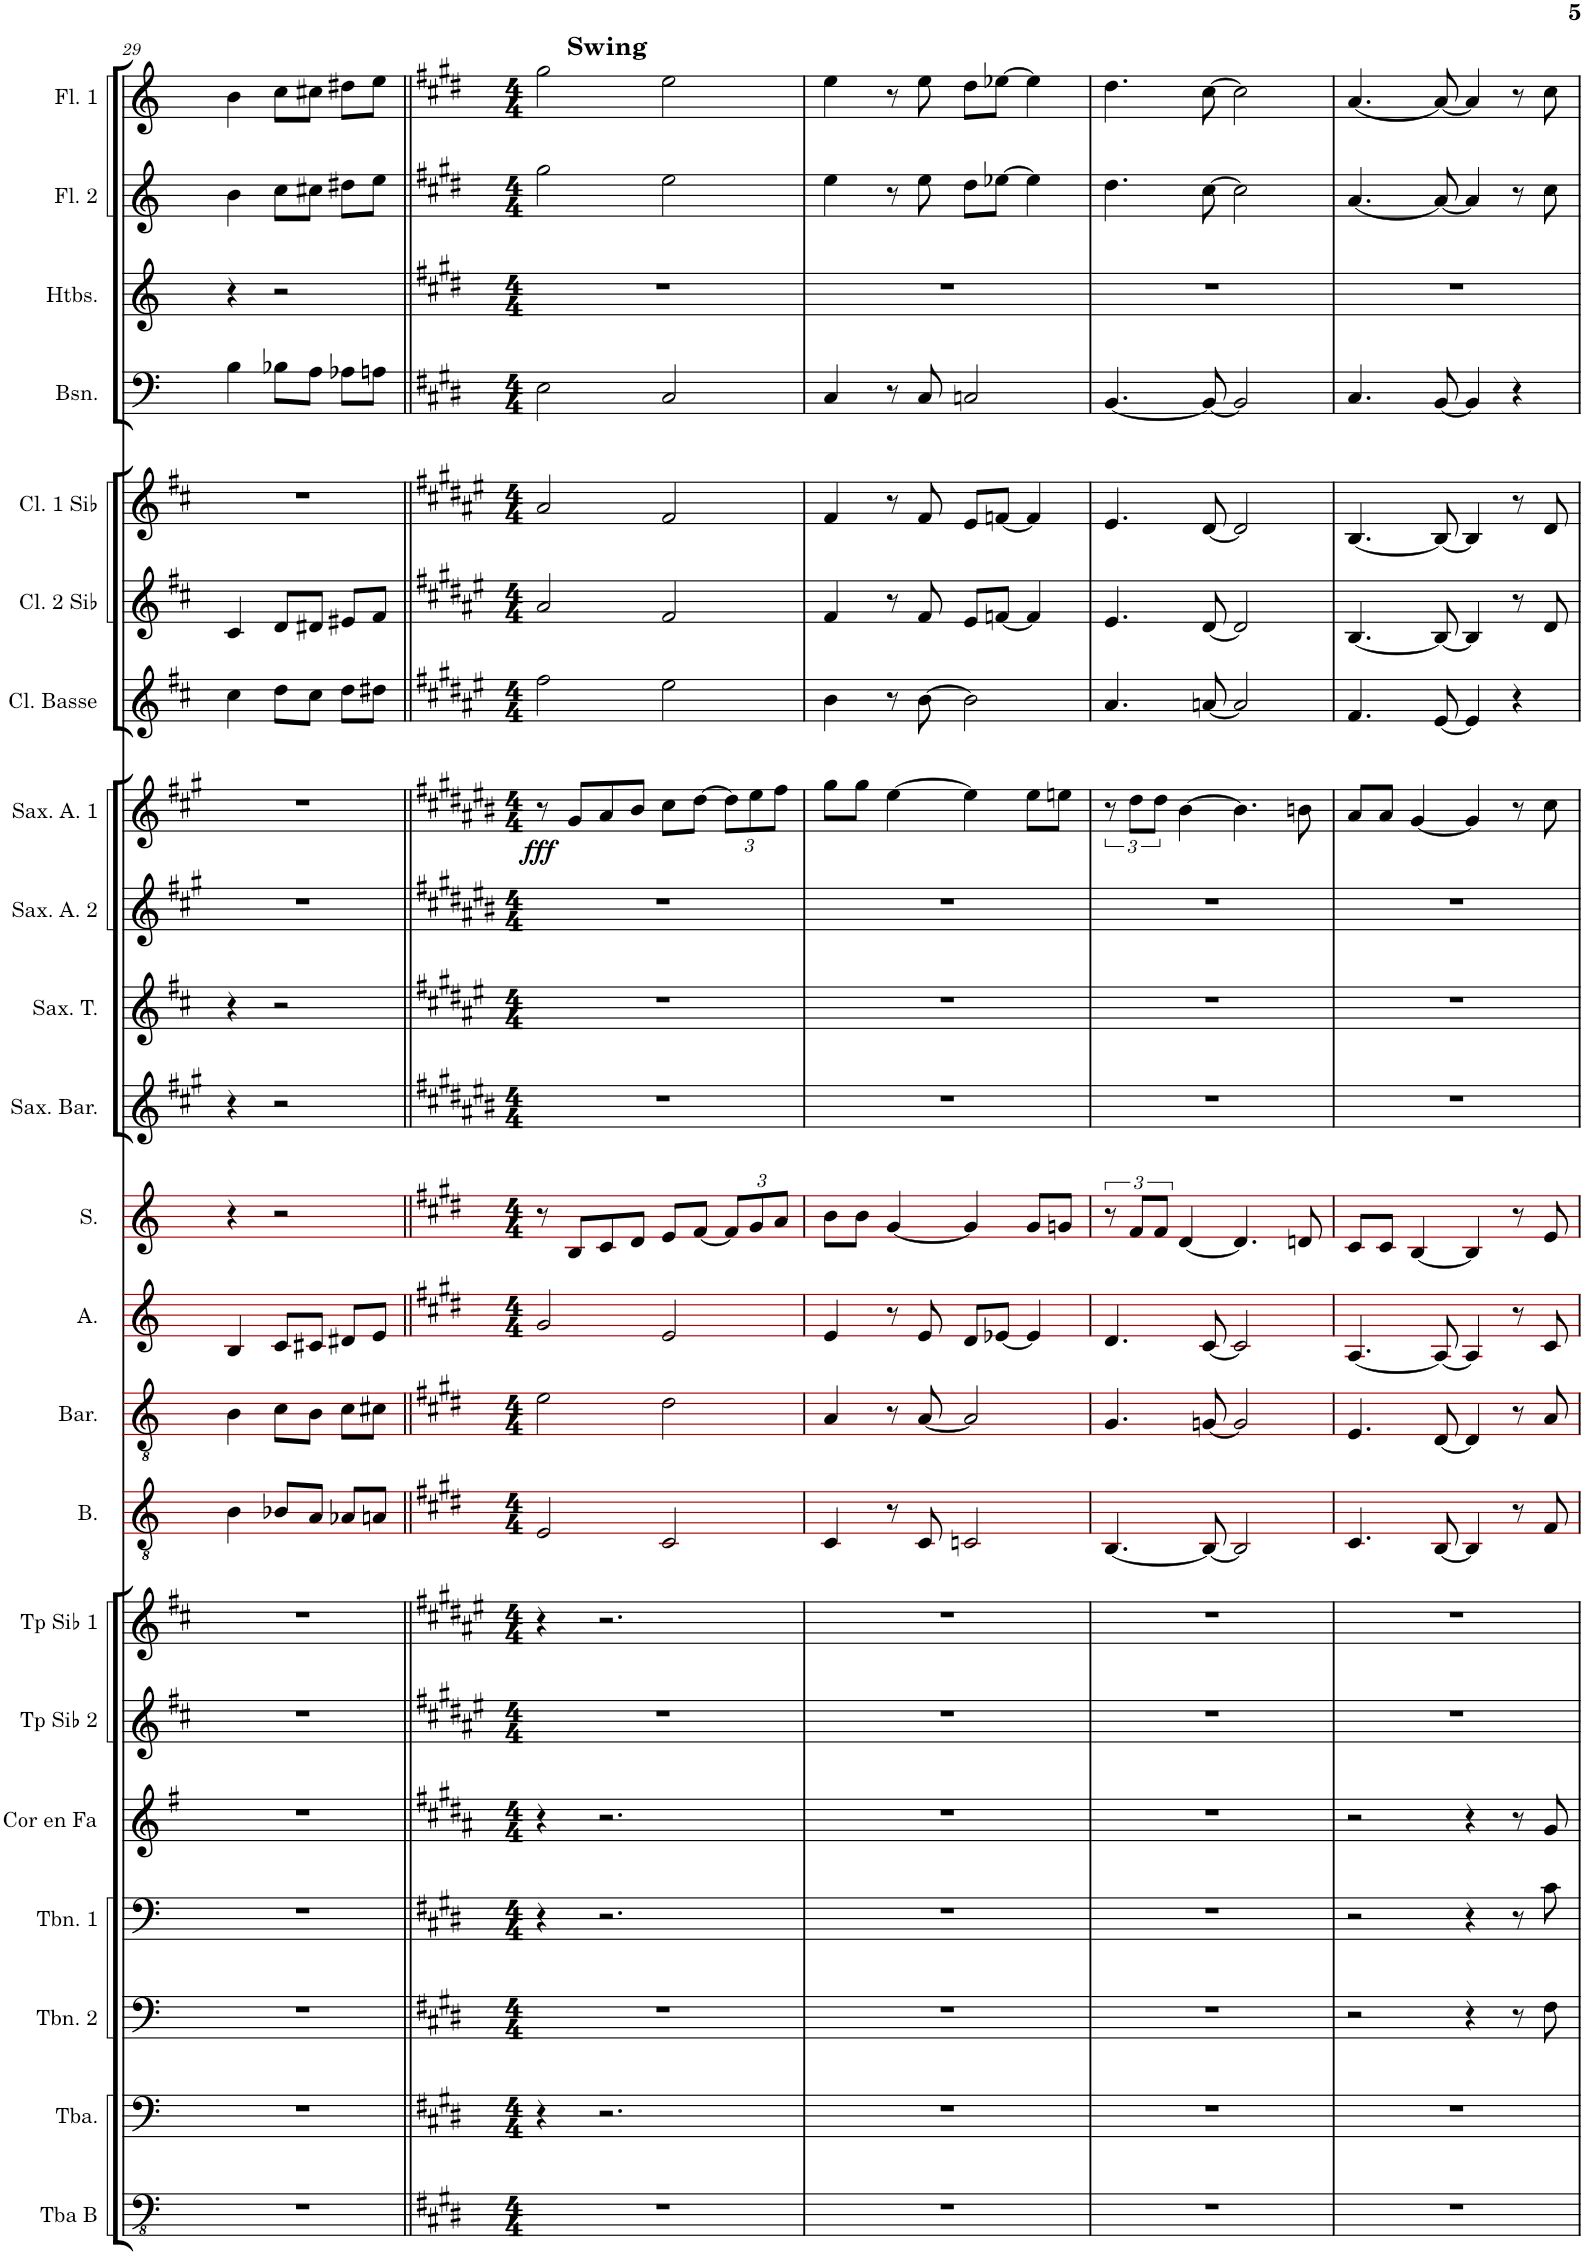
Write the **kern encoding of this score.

**kern	**kern	**kern	**kern	**kern	**kern	**kern	**kern	**kern	**kern	**kern	**kern	**kern	**kern	**kern	**dynam	**kern	**kern	**kern	**kern	**kern	**kern	**kern
*part22	*part21	*part20	*part19	*part18	*part17	*part16	*part15	*part14	*part13	*part12	*part11	*part10	*part9	*part8	*part8	*part7	*part6	*part5	*part4	*part3	*part2	*part1
*staff22	*staff21	*staff20	*staff19	*staff18	*staff17	*staff16	*staff15	*staff14	*staff13	*staff12	*staff11	*staff10	*staff9	*staff8	*staff8	*staff7	*staff6	*staff5	*staff4	*staff3	*staff2	*staff1
*I"Tuba basse	*I"Tuba	*I"Trombone 2	*I"Trombone 1	*I"Cor en Fa	*I"Trompette 2 en Sib	*I"Trompette 1 en Sib	*I"Basse	*I"Baryton	*I"Alto	*I"Soprano	*I"Saxophone Baryton	*I"Saxophone Ténor	*I"Saxophone Alto 2	*I"Saxophone Alto 1	*	*I"Clarinette Basse	*I"Clarinette 2 en Sib	*I"Clarinette 1 en Sib	*I"Basson	*I"Hautbois	*I"Flûte 2	*I"Flûte 1
*I'Tba B	*I'Tba.	*I'Tbn. 2	*I'Tbn. 1	*I'Cor en Fa	*I'Tp Sib 2	*I'Tp Sib 1	*I'B.	*I'Bar.	*I'A.	*I'S.	*I'Sax. Bar.	*I'Sax. T.	*I'Sax. A. 2	*I'Sax. A. 1	*	*I'Cl. Basse	*I'Cl. 2 Sib	*I'Cl. 1 Sib	*I'Bsn.	*I'Htbs.	*I'Fl. 2	*I'Fl. 1
!!LO:PB:g=z
*clefFv4	*clefF4	*clefF4	*clefF4	*clefG2	*clefG2	*clefG2	*clefGv2	*clefGv2	*clefG2	*clefG2	*clefG2	*clefG2	*clefG2	*clefG2	*	*clefG2	*clefG2	*clefG2	*clefF4	*clefG2	*clefG2	*clefG2
*	*	*	*	*Trd4c7	*Trd1c2	*Trd1c2	*	*	*	*	*Trd12c21	*Trd8c14	*Trd5c9	*Trd5c9	*	*Trd8c14	*Trd1c2	*Trd1c2	*	*	*	*
*k[]	*k[]	*k[]	*k[]	*k[f#]	*k[f#c#]	*k[f#c#]	*k[]	*k[]	*k[]	*k[]	*k[f#c#g#]	*k[f#c#]	*k[f#c#g#]	*k[f#c#g#]	*	*k[f#c#]	*k[f#c#]	*k[f#c#]	*k[]	*k[]	*k[]	*k[]
*M3/4	*M3/4	*M3/4	*M3/4	*M3/4	*M3/4	*M3/4	*M3/4	*M3/4	*M3/4	*M3/4	*M3/4	*M3/4	*M3/4	*M3/4	*	*M3/4	*M3/4	*M3/4	*M3/4	*M3/4	*M3/4	*M3/4
=29	=29	=29	=29	=29	=29	=29	=29	=29	=29	=29	=29	=29	=29	=29	=29	=29	=29	=29	=29	=29	=29	=29
2.r	2.r	2.r	2.r	2.r	2.r	2.r	4B\	4B\	4B/	4r	4r	4r	2.r	2.r	.	4cc#\	4c#/	2.r	4B\	4r	4b\	4b\
.	.	.	.	.	.	.	8B-X/L	8c\L	8c/L	2r	2r	2r	.	.	.	8dd\L	8d/L	.	8B-X\L	2r	8cc\L	8cc\L
.	.	.	.	.	.	.	8A/J	8B\J	8c#X/J	.	.	.	.	.	.	8cc#\J	8d#X/J	.	8A\J	.	8cc#X\J	8cc#X\J
.	.	.	.	.	.	.	8A-X/L	8c\L	8d#X/L	.	.	.	.	.	.	8dd\L	8e#X/L	.	8A-X\L	.	8dd#X\L	8dd#X\L
.	.	.	.	.	.	.	8An/J	8c#X\J	8e/J	.	.	.	.	.	.	8dd#X\J	8f#/J	.	8An\J	.	8ee\J	8ee\J
=30||	=30||	=30||	=30||	=30||	=30||	=30||	=30||	=30||	=30||	=30||	=30||	=30||	=30||	=30||	=30||	=30||	=30||	=30||	=30||	=30||	=30||	=30||
*k[f#c#g#d#]	*k[f#c#g#d#]	*k[f#c#g#d#]	*k[f#c#g#d#]	*k[f#c#g#d#a#]	*k[f#c#g#d#a#e#]	*k[f#c#g#d#a#e#]	*k[f#c#g#d#]	*k[f#c#g#d#]	*k[f#c#g#d#]	*k[f#c#g#d#]	*k[f#c#g#d#a#e#b#]	*k[f#c#g#d#a#e#]	*k[f#c#g#d#a#e#b#]	*k[f#c#g#d#a#e#b#]	*	*k[f#c#g#d#a#e#]	*k[f#c#g#d#a#e#]	*k[f#c#g#d#a#e#]	*k[f#c#g#d#]	*k[f#c#g#d#]	*k[f#c#g#d#]	*k[f#c#g#d#]
*M4/4	*M4/4	*M4/4	*M4/4	*M4/4	*M4/4	*M4/4	*M4/4	*M4/4	*M4/4	*M4/4	*M4/4	*M4/4	*M4/4	*M4/4	*	*M4/4	*M4/4	*M4/4	*M4/4	*M4/4	*M4/4	*M4/4
!	!	!	!	!	!	!	!	!	!	!	!	!	!	!	!LO:DY:b	!	!	!	!	!	!	!
*	*	*	*	*	*	*	*	*	*	*	*	*	*	*	*	*	*	*	*	*	*	*^
1r	4r	1r	4r	4r	1r	4r	2E/	2e\	2g#/	8r	1r	1r	1r	8r	fff	2ff#\	2a#/	2a#/	2E\	1r	2gg#\	2gg#\	8ryy
!	!	!	!	!	!	!	!	!	!	!	!	!	!	!	!	!	!	!	!	!	!	!	!LO:TX:a:B:t=Swing
.	.	.	.	.	.	.	.	.	.	8B/L	.	.	.	8g#/L	.	.	.	.	.	.	.	.	2..ryy
.	2.r	.	2.r	2.r	.	2.r	.	.	.	8c#/	.	.	.	8a#/	.	.	.	.	.	.	.	.	.
.	.	.	.	.	.	.	.	.	.	8d#/J	.	.	.	8b#/J	.	.	.	.	.	.	.	.	.
.	.	.	.	.	.	.	2C#/	2d#\	2e/	8e/L	.	.	.	8cc#\L	.	2ee#\	2f#/	2f#/	2C#/	.	2ee\	2ee\	.
.	.	.	.	.	.	.	.	.	.	[8f#/J	.	.	.	[8dd#\J	.	.	.	.	.	.	.	.	.
*	*	*	*	*	*	*	*	*	*	*Xbrackettup	*	*	*	*Xbrackettup	*	*	*	*	*	*	*	*	*
.	.	.	.	.	.	.	.	.	.	12f#/L]	.	.	.	12dd#\L]	.	.	.	.	.	.	.	.	.
.	.	.	.	.	.	.	.	.	.	12g#/	.	.	.	12ee#\	.	.	.	.	.	.	.	.	.
.	.	.	.	.	.	.	.	.	.	12a/J	.	.	.	12ff#\J	.	.	.	.	.	.	.	.	.
*	*	*	*	*	*	*	*	*	*	*	*	*	*	*	*	*	*	*	*	*	*	*v	*v
=31	=31	=31	=31	=31	=31	=31	=31	=31	=31	=31	=31	=31	=31	=31	=31	=31	=31	=31	=31	=31	=31	=31
1r	1r	1r	1r	1r	1r	1r	4C#/	4A/	4e/	8b\L	1r	1r	1r	8gg#\L	.	4b\	4f#/	4f#/	4C#/	1r	4ee\	4ee\
.	.	.	.	.	.	.	.	.	.	8b\J	.	.	.	8gg#\J	.	.	.	.	.	.	.	.
.	.	.	.	.	.	.	8r	8r	8r	[4g#/	.	.	.	[4ee#\	.	8r	8r	8r	8r	.	8r	8r
.	.	.	.	.	.	.	8C#/	[8A/	8e/	.	.	.	.	.	.	[8b\	8f#/	8f#/	8C#/	.	8ee\	8ee\
.	.	.	.	.	.	.	2Cn/	2A/]	8d#/L	4g#/]	.	.	.	4ee#\]	.	2b\]	8e#/L	8e#/L	2Cn/	.	8dd#\L	8dd#\L
.	.	.	.	.	.	.	.	.	[8e-X/J	.	.	.	.	.	.	.	[8fn/J	[8fn/J	.	.	[8ee-X\J	[8ee-X\J
.	.	.	.	.	.	.	.	.	4e-/]	8g#/L	.	.	.	8ee#\L	.	.	4f/]	4f/]	.	.	4ee-\]	4ee-\]
.	.	.	.	.	.	.	.	.	.	8gn/J	.	.	.	8een\J	.	.	.	.	.	.	.	.
=32	=32	=32	=32	=32	=32	=32	=32	=32	=32	=32	=32	=32	=32	=32	=32	=32	=32	=32	=32	=32	=32	=32
*	*	*	*	*	*	*	*	*	*	*brackettup	*	*	*	*brackettup	*	*	*	*	*	*	*	*
1r	1r	1r	1r	1r	1r	1r	[4.BB/	4.G#/	4.d#/	12r	1r	1r	1r	12r	.	4.a#/	4.e#/	4.e#/	[4.BB/	1r	4.dd#\	4.dd#\
.	.	.	.	.	.	.	.	.	.	12f#/L	.	.	.	12dd#\L	.	.	.	.	.	.	.	.
.	.	.	.	.	.	.	.	.	.	12f#/J	.	.	.	12dd#\J	.	.	.	.	.	.	.	.
.	.	.	.	.	.	.	.	.	.	[4d#/	.	.	.	[4b#\	.	.	.	.	.	.	.	.
.	.	.	.	.	.	.	8BB/_	[8Gn/	[8c#/	.	.	.	.	.	.	[8an/	[8d#/	[8d#/	8BB/_	.	[8cc#\	[8cc#\
.	.	.	.	.	.	.	2BB/]	2G/]	2c#/]	4.d#/]	.	.	.	4.b#\]	.	2a/]	2d#/]	2d#/]	2BB/]	.	2cc#\]	2cc#\]
.	.	.	.	.	.	.	.	.	.	8dn/	.	.	.	8bn\	.	.	.	.	.	.	.	.
=33	=33	=33	=33	=33	=33	=33	=33	=33	=33	=33	=33	=33	=33	=33	=33	=33	=33	=33	=33	=33	=33	=33
1r	1r	2r	2r	2r	1r	1r	4.C#/	4.E/	[4.A/	8c#/L	1r	1r	1r	8a#/L	.	4.f#/	[4.B/	[4.B/	4.C#/	1r	[4.a/	[4.a/
.	.	.	.	.	.	.	.	.	.	8c#/J	.	.	.	8a#/J	.	.	.	.	.	.	.	.
.	.	.	.	.	.	.	.	.	.	[4B/	.	.	.	[4g#/	.	.	.	.	.	.	.	.
.	.	.	.	.	.	.	[8BB/	[8D#/	8A/_	.	.	.	.	.	.	[8e#/	8B/_	8B/_	[8BB/	.	8a/_	8a/_
.	.	4r	4r	4r	.	.	4BB/]	4D#/]	4A/]	4B/]	.	.	.	4g#/]	.	4e#/]	4B/]	4B/]	4BB/]	.	4a/]	4a/]
.	.	8r	8r	8r	.	.	8r	8r	8r	8r	.	.	.	8r	.	4r	8r	8r	4r	.	8r	8r
.	.	8F#\	8c#\	8g#/	.	.	8F#/	8A/	8c#/	8e/	.	.	.	8cc#\	.	.	8d#/	8d#/	.	.	8cc#\	8cc#\
=	=	=	=	=	=	=	=	=	=	=	=	=	=	=	=	=	=	=	=	=	=	=
*-	*-	*-	*-	*-	*-	*-	*-	*-	*-	*-	*-	*-	*-	*-	*-	*-	*-	*-	*-	*-	*-	*-
